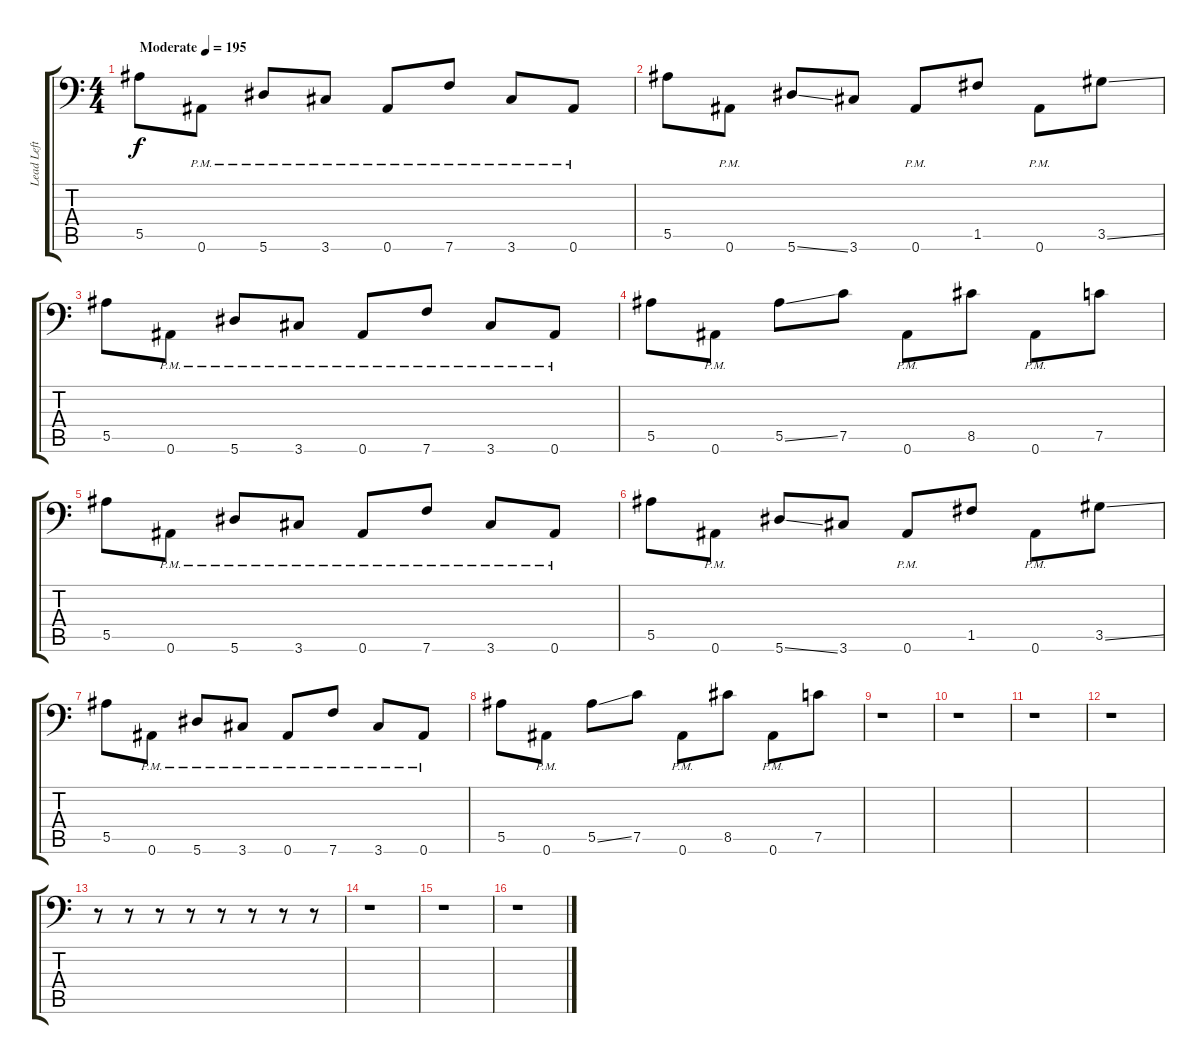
\track ("Lead Left" "Lead Left") {instrument distortionguitar}
\staff {score tabs}
\tuning (C4 G3 Eb3 Bb2 F2 Bb1) {hide}
\ts (4 4)
\tempo (195 "Moderate")
\clef f4
\ks c
5.5.8{dy f instrument distortionguitar} 0.6{pm}.8 5.6{pm}.8 3.6{pm}.8 0.6{pm}.8 7.6{pm}.8 3.6{pm}.8 0.6{pm}.8 |
5.5.8 0.6{pm}.8 5.6{ss}.8 3.6.8 0.6{pm}.8 1.5.8 0.6{pm}.8 3.5{ss}.8 |
5.5.8 0.6{pm}.8 5.6{pm}.8 3.6{pm}.8 0.6{pm}.8 7.6{pm}.8 3.6{pm}.8 0.6{pm}.8 |
5.5.8 0.6{pm}.8 5.5{ss}.8 7.5.8 0.6{pm}.8 8.5.8 0.6{pm}.8 7.5.8 |
5.5.8 0.6{pm}.8 5.6{pm}.8 3.6{pm}.8 0.6{pm}.8 7.6{pm}.8 3.6{pm}.8 0.6{pm}.8 |
5.5.8 0.6{pm}.8 5.6{ss}.8 3.6.8 0.6{pm}.8 1.5.8 0.6{pm}.8 3.5{ss}.8 |
5.5.8 0.6{pm}.8 5.6{pm}.8 3.6{pm}.8 0.6{pm}.8 7.6{pm}.8 3.6{pm}.8 0.6{pm}.8 |
5.5.8 0.6{pm}.8 5.5{ss}.8 7.5.8 0.6{pm}.8 8.5.8 0.6{pm}.8 7.5.8 |
r.1 |
r.1 |
r.1 |
r.1 |
r.8 r.8 r.8 r.8 r.8 r.8 r.8 r.8 |
r.1 |
r.1 |
r.1
